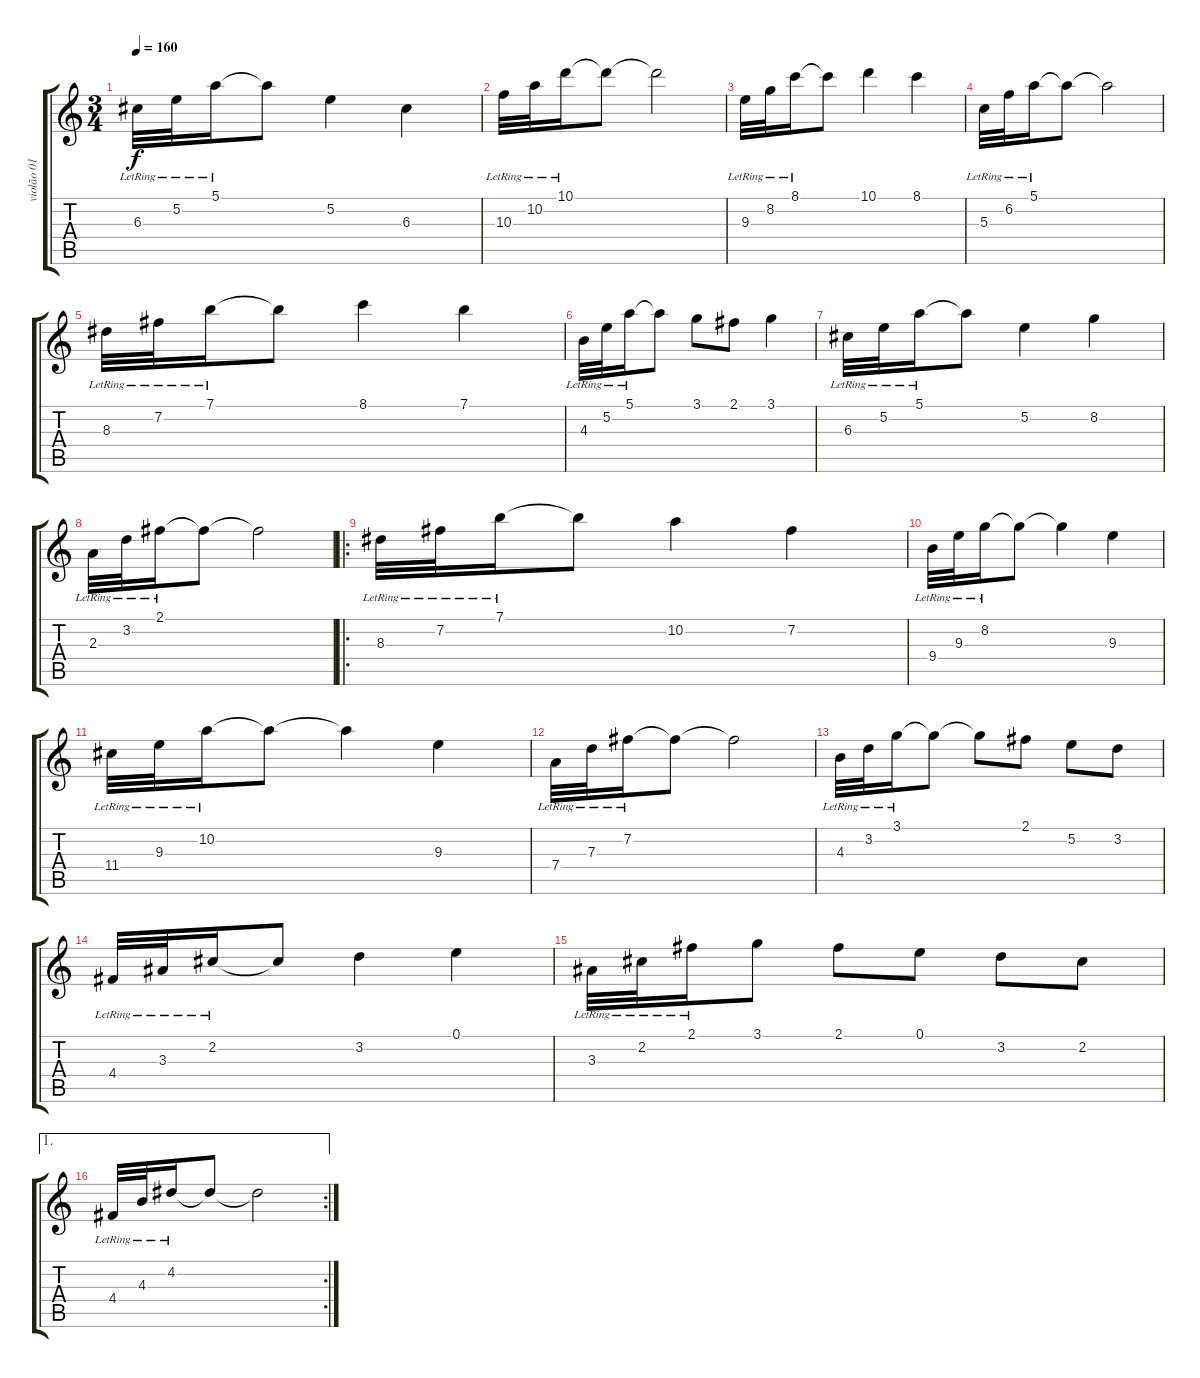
\track ("violão 01" "violão 01") {instrument acousticguitarnylon}
\staff {score tabs}
\tuning (E4 B3 G3 D3 A2 E2) {hide}
\ts (3 4)
\tempo 160
\clef g2
\ks c
6.3{lr}.32{dy f} 5.2{lr}.32 5.1{lr}.16 5.1{t}.8 5.2.4 6.3.4 |
10.3{lr}.32 10.2{lr}.32 10.1{lr}.16 10.1{t}.8 10.1{t}.2 |
9.3{lr}.32 8.2{lr}.32 8.1{lr}.16 8.1{t}.8 10.1.4 8.1.4 |
5.3{lr}.32 6.2{lr}.32 5.1{lr}.16 5.1{t}.8 5.1{t}.2 |
8.3{lr}.32 7.2{lr}.32 7.1{lr}.16 7.1{t}.8 8.1.4 7.1.4 |
4.3{lr}.32 5.2{lr}.32 5.1{lr}.16 5.1{t}.8 3.1.8 2.1.8 3.1.4 |
6.3{lr}.32 5.2{lr}.32 5.1{lr}.16 5.1{t}.8 5.2.4 8.2.4 |
2.3{lr}.32 3.2{lr}.32 2.1{lr}.16 2.1{t}.8 2.1{t}.2 |
\ro
8.3{lr}.32 7.2{lr}.32 7.1{lr}.16 7.1{t}.8 10.2.4 7.2.4 |
9.4{lr}.32 9.3{lr}.32 8.2{lr}.16 8.2{t}.8 8.2{t}.4 9.3.4 |
11.4{lr}.32 9.3{lr}.32 10.2{lr}.16 10.2{t}.8 10.2{t}.4 9.3.4 |
7.4{lr}.32 7.3{lr}.32 7.2{lr}.16 7.2{t}.8 7.2{t}.2 |
4.3{lr}.32 3.2{lr}.32 3.1{lr}.16 3.1{t}.8 3.1{t}.8 2.1.8 5.2.8 3.2.8 |
4.4{lr}.32 3.3{lr}.32 2.2{lr}.16 2.2{t}.8 3.2.4 0.1.4 |
3.3{lr}.32 2.2{lr}.32 2.1{lr}.16 3.1.8 2.1.8 0.1.8 3.2.8 2.2.8 |
\ae 1
\rc 2
4.4{lr}.32 4.3{lr}.32 4.2{lr}.16 4.2{t}.8 4.2{t}.2
